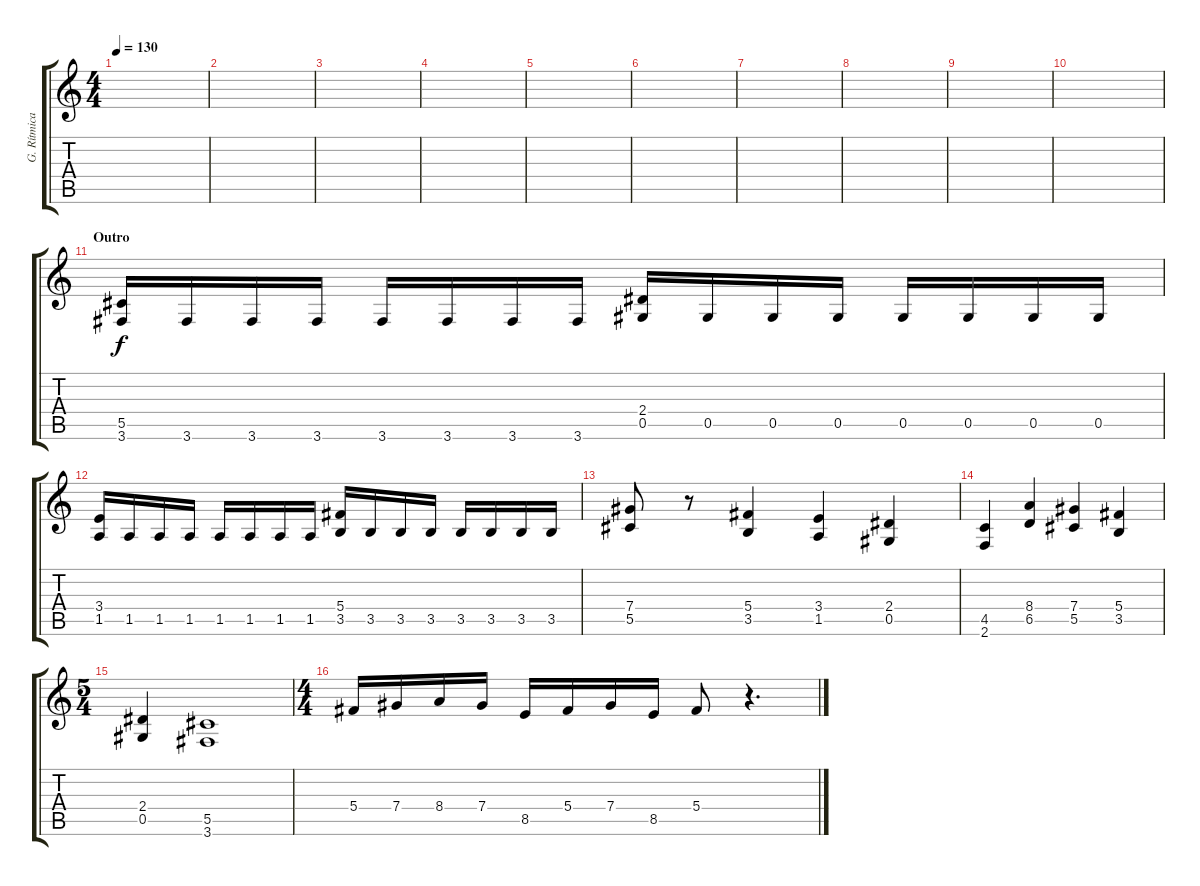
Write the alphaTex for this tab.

\track ("G. Rítmica D#" "G. Rítmica") {instrument distortionguitar}
\staff {score tabs}
\tuning (Eb4 Bb3 Gb3 Db3 Ab2 Eb2) {hide}
\ts (4 4)
\tempo 130
\clef g2
\ks c
|
|
|
|
|
|
|
|
|
|
\section ("" "Outro")
(5.5 3.6).16 3.6.16 3.6.16 3.6.16 3.6.16 3.6.16 3.6.16 3.6.16 (2.4 0.5).16 0.5.16 0.5.16 0.5.16 0.5.16 0.5.16 0.5.16 0.5.16 |
(3.4 1.5).16 1.5.16 1.5.16 1.5.16 1.5.16 1.5.16 1.5.16 1.5.16 (5.4 3.5).16 3.5.16 3.5.16 3.5.16 3.5.16 3.5.16 3.5.16 3.5.16 |
(7.4 5.5).8 r.8 (5.4 3.5).4 (3.4 1.5).4 (2.4 0.5).4 |
(4.5 2.6).4 (8.4 6.5).4 (7.4 5.5).4 (5.4 3.5).4 |
\ts (5 4)
(2.4 0.5).4 (5.5 3.6).1 |
\ts (4 4)
5.4.16 7.4.16 8.4.16 7.4.16 8.5.16 5.4.16 7.4.16 8.5.16 5.4.8 r.4{d}
